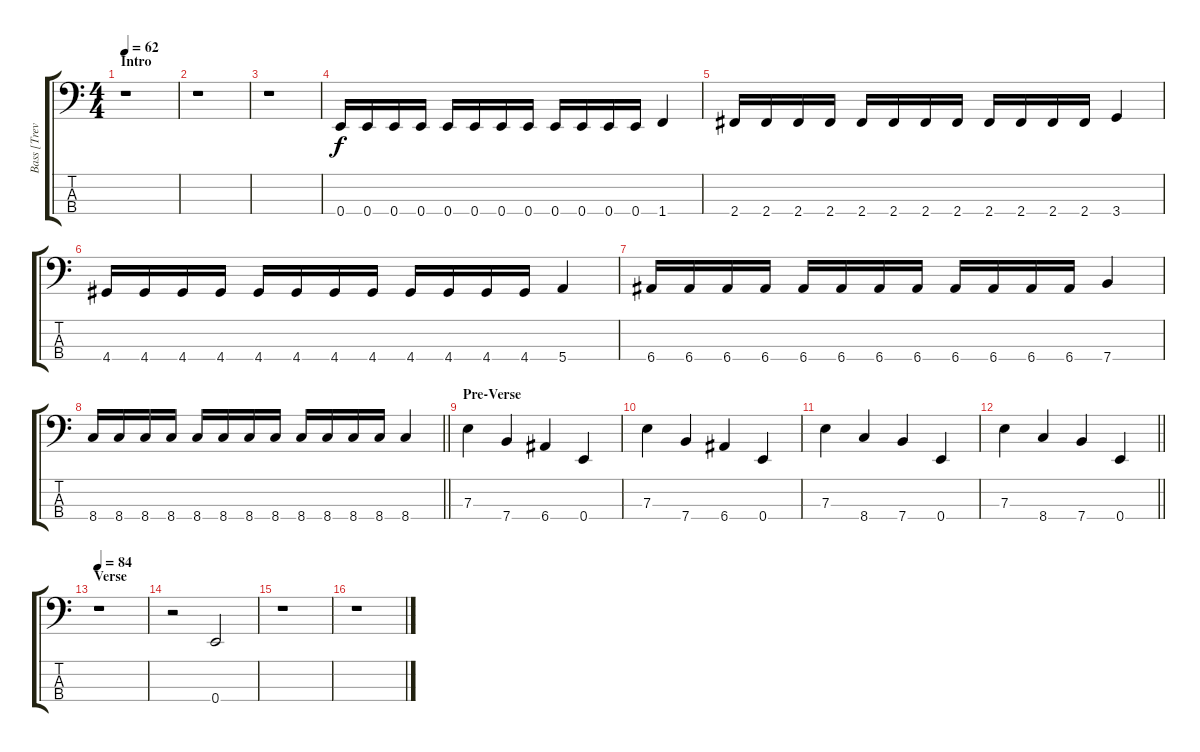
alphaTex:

\track ("Bass [Trevor Dunn]" "Bass [Trev") {instrument electricbassfinger}
\staff {score tabs}
\tuning (G2 D2 A1 E1) {hide}
\ts (4 4)
\section ("" "Intro")
\tempo 62
\clef f4
\ks c
r.1{dy f instrument electricbassfinger} |
r.1 |
r.1 |
0.4.16 0.4.16 0.4.16 0.4.16 0.4.16 0.4.16 0.4.16 0.4.16 0.4.16 0.4.16 0.4.16 0.4.16 1.4.4 |
2.4.16 2.4.16 2.4.16 2.4.16 2.4.16 2.4.16 2.4.16 2.4.16 2.4.16 2.4.16 2.4.16 2.4.16 3.4.4 |
4.4.16 4.4.16 4.4.16 4.4.16 4.4.16 4.4.16 4.4.16 4.4.16 4.4.16 4.4.16 4.4.16 4.4.16 5.4.4 |
6.4.16 6.4.16 6.4.16 6.4.16 6.4.16 6.4.16 6.4.16 6.4.16 6.4.16 6.4.16 6.4.16 6.4.16 7.4.4 |
\barLineRight lightlight
8.4.16 8.4.16 8.4.16 8.4.16 8.4.16 8.4.16 8.4.16 8.4.16 8.4.16 8.4.16 8.4.16 8.4.16 8.4.4 |
\section ("" "Pre-Verse")
7.3.4 7.4.4 6.4.4 0.4.4 |
7.3.4 7.4.4 6.4.4 0.4.4 |
7.3.4 8.4.4 7.4.4 0.4.4 |
\barLineRight lightlight
7.3.4 8.4.4 7.4.4 0.4.4 |
\section ("" "Verse")
\tempo 84
r.1 |
r.2 0.4.2 |
r.1 |
r.1
